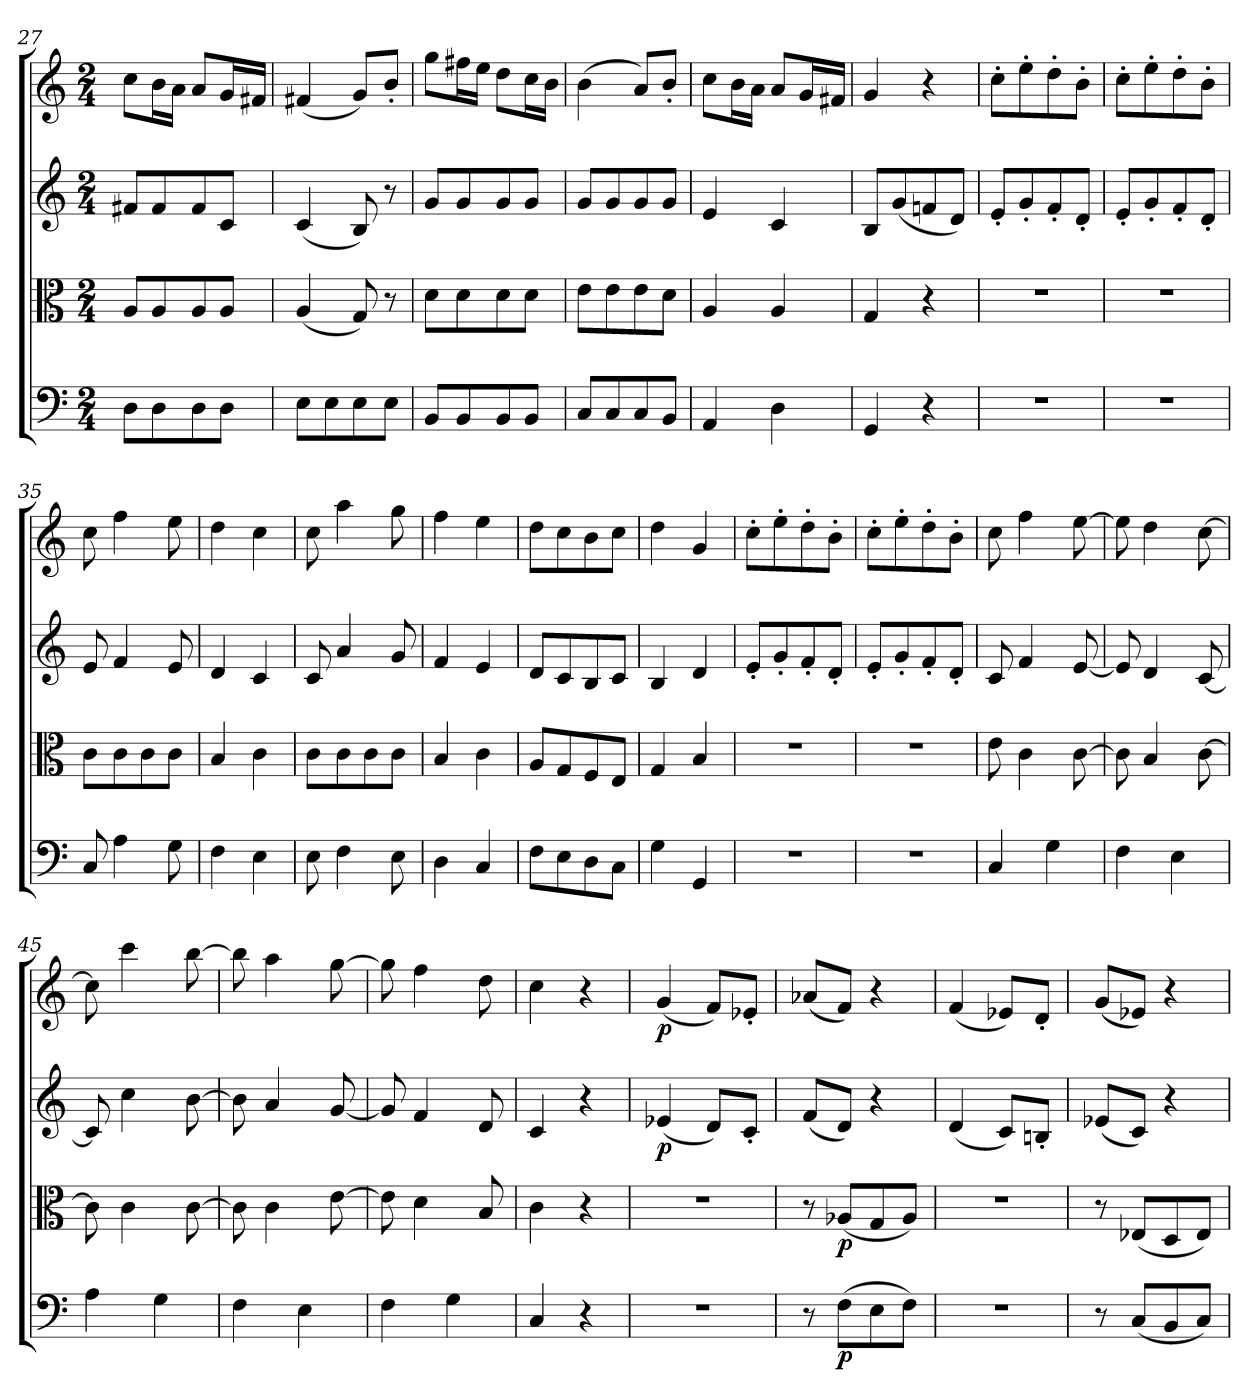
**kern	**dynam	**kern	**dynam	**kern	**dynam	**kern	**dynam
*part4	*part4	*part3	*part3	*part2	*part2	*part1	*part1
*staff4	*staff4	*staff3	*staff3	*staff2	*staff2	*staff1	*staff1
*clefF4	*	*clefC3	*	*clefG2	*	*clefG2	*
*k[]	*	*k[]	*	*k[]	*	*k[]	*
*C:	*	*C:	*	*C:	*	*C:	*
*M2/4	*	*M2/4	*	*M2/4	*	*M2/4	*
=27	=27	=27	=27	=27	=27	=27	=27
8D\L	.	8A/L	.	8f#X/L	.	8cc\L	.
8D\	.	8A/	.	8f#/	.	16b\L	.
.	.	.	.	.	.	16a\JJ	.
8D\	.	8A/	.	8f#/	.	8a/L	.
8D\J	.	8A/J	.	8c/J	.	16g/L	.
.	.	.	.	.	.	16f#X/JJ	.
=28	=28	=28	=28	=28	=28	=28	=28
8E\L	.	(4A/	.	(4c/	.	(4f#X/	.
8E\	.	.	.	.	.	.	.
8E\	.	8G/)	.	8B/)	.	8g/L)	.
8E\J	.	8r	.	8r	.	8b'/J	.
=29	=29	=29	=29	=29	=29	=29	=29
8BB/L	.	8d\L	.	8g/L	.	8gg\L	.
8BB/	.	8d\	.	8g/	.	16ff#X\L	.
.	.	.	.	.	.	16ee\JJ	.
8BB/	.	8d\	.	8g/	.	8dd\L	.
8BB/J	.	8d\J	.	8g/J	.	16cc\L	.
.	.	.	.	.	.	16b\JJ	.
=30	=30	=30	=30	=30	=30	=30	=30
8C/L	.	8e\L	.	8g/L	.	(4b\	.
8C/	.	8e\	.	8g/	.	.	.
8C/	.	8e\	.	8g/	.	8a/L)	.
8BB/J	.	8d\J	.	8g/J	.	8b'/J	.
=31	=31	=31	=31	=31	=31	=31	=31
4AA/	.	4A/	.	4e/	.	8cc\L	.
.	.	.	.	.	.	16b\L	.
.	.	.	.	.	.	16a\JJ	.
4D\	.	4A/	.	4c/	.	8a/L	.
.	.	.	.	.	.	16g/L	.
.	.	.	.	.	.	16f#X/JJ	.
=32	=32	=32	=32	=32	=32	=32	=32
4GG/	.	4G/	.	8B/L	.	4g/	.
.	.	.	.	(8g/	.	.	.
4r	.	4r	.	8fn/	.	4r	.
.	.	.	.	8d/J)	.	.	.
=33	=33	=33	=33	=33	=33	=33	=33
2r	.	2r	.	8e'/L	.	8cc'\L	.
.	.	.	.	8g'/	.	8ee'\	.
.	.	.	.	8f'/	.	8dd'\	.
.	.	.	.	8d'/J	.	8b'\J	.
=34	=34	=34	=34	=34	=34	=34	=34
2r	.	2r	.	8e'/L	.	8cc'\L	.
.	.	.	.	8g'/	.	8ee'\	.
.	.	.	.	8f'/	.	8dd'\	.
.	.	.	.	8d'/J	.	8b'\J	.
=35	=35	=35	=35	=35	=35	=35	=35
8C/	.	8c\L	.	8e/	.	8cc\	.
4A\	.	8c\	.	4f/	.	4ff\	.
.	.	8c\	.	.	.	.	.
8G\	.	8c\J	.	8e/	.	8ee\	.
=36	=36	=36	=36	=36	=36	=36	=36
4F\	.	4B/	.	4d/	.	4dd\	.
4E\	.	4c\	.	4c/	.	4cc\	.
=37	=37	=37	=37	=37	=37	=37	=37
8E\	.	8c\L	.	8c/	.	8cc\	.
4F\	.	8c\	.	4a/	.	4aa\	.
.	.	8c\	.	.	.	.	.
8E\	.	8c\J	.	8g/	.	8gg\	.
=38	=38	=38	=38	=38	=38	=38	=38
4D\	.	4B/	.	4f/	.	4ff\	.
4C/	.	4c\	.	4e/	.	4ee\	.
=39	=39	=39	=39	=39	=39	=39	=39
8F\L	.	8A/L	.	8d/L	.	8dd\L	.
8E\	.	8G/	.	8c/	.	8cc\	.
8D\	.	8F/	.	8B/	.	8b\	.
8C\J	.	8E/J	.	8c/J	.	8cc\J	.
=40	=40	=40	=40	=40	=40	=40	=40
4G\	.	4G/	.	4B/	.	4dd\	.
4GG/	.	4B/	.	4d/	.	4g/	.
=41	=41	=41	=41	=41	=41	=41	=41
2r	.	2r	.	8e'/L	.	8cc'\L	.
.	.	.	.	8g'/	.	8ee'\	.
.	.	.	.	8f'/	.	8dd'\	.
.	.	.	.	8d'/J	.	8b'\J	.
=42	=42	=42	=42	=42	=42	=42	=42
2r	.	2r	.	8e'/L	.	8cc'\L	.
.	.	.	.	8g'/	.	8ee'\	.
.	.	.	.	8f'/	.	8dd'\	.
.	.	.	.	8d'/J	.	8b'\J	.
=43	=43	=43	=43	=43	=43	=43	=43
4C/	.	8e\	.	8c/	.	8cc\	.
.	.	4c\	.	4f/	.	4ff\	.
4G\	.	.	.	.	.	.	.
.	.	[8c\	.	[8e/	.	[8ee\	.
=44	=44	=44	=44	=44	=44	=44	=44
4F\	.	8c\]	.	8e/]	.	8ee\]	.
.	.	4B/	.	4d/	.	4dd\	.
4E\	.	.	.	.	.	.	.
.	.	[8c\	.	[8c/	.	[8cc\	.
=45	=45	=45	=45	=45	=45	=45	=45
4A\	.	8c\]	.	8c/]	.	8cc\]	.
.	.	4c\	.	4cc\	.	4ccc\	.
4G\	.	.	.	.	.	.	.
.	.	[8c\	.	[8b\	.	[8bb\	.
=46	=46	=46	=46	=46	=46	=46	=46
4F\	.	8c\]	.	8b\]	.	8bb\]	.
.	.	4c\	.	4a/	.	4aa\	.
4E\	.	.	.	.	.	.	.
.	.	[8e\	.	[8g/	.	[8gg\	.
=47	=47	=47	=47	=47	=47	=47	=47
4F\	.	8e\]	.	8g/]	.	8gg\]	.
.	.	4d\	.	4f/	.	4ff\	.
4G\	.	.	.	.	.	.	.
.	.	8B/	.	8d/	.	8dd\	.
=48	=48	=48	=48	=48	=48	=48	=48
4C/	.	4c\	.	4c/	.	4cc\	.
4r	.	4r	.	4r	.	4r	.
=49	=49	=49	=49	=49	=49	=49	=49
2r	.	2r	.	(4e-X/	p	(4g/	p
.	.	.	.	8d/L)	.	8f/L)	.
.	.	.	.	8c'/J	.	8e-X'/J	.
=50	=50	=50	=50	=50	=50	=50	=50
8r	.	8r	.	(8f/L	.	(8a-X/L	.
(8F\L	p	(8A-X/L	p	8d/J)	.	8f/J)	.
8E\	.	8G/	.	4r	.	4r	.
8F\J)	.	8A-/J)	.	.	.	.	.
=51	=51	=51	=51	=51	=51	=51	=51
2r	.	2r	.	(4d/	.	(4f/	.
.	.	.	.	8c/L)	.	8e-X/L)	.
.	.	.	.	8Bn'/J	.	8d'/J	.
=52	=52	=52	=52	=52	=52	=52	=52
8r	.	8r	.	(8e-X/L	.	(8g/L	.
(8C/L	.	(8E-X/L	.	8c/J)	.	8e-X/J)	.
8BB/	.	8D/	.	4r	.	4r	.
8C/J)	.	8E-/J)	.	.	.	.	.
=	=	=	=	=	=	=	=
*-	*-	*-	*-	*-	*-	*-	*-
